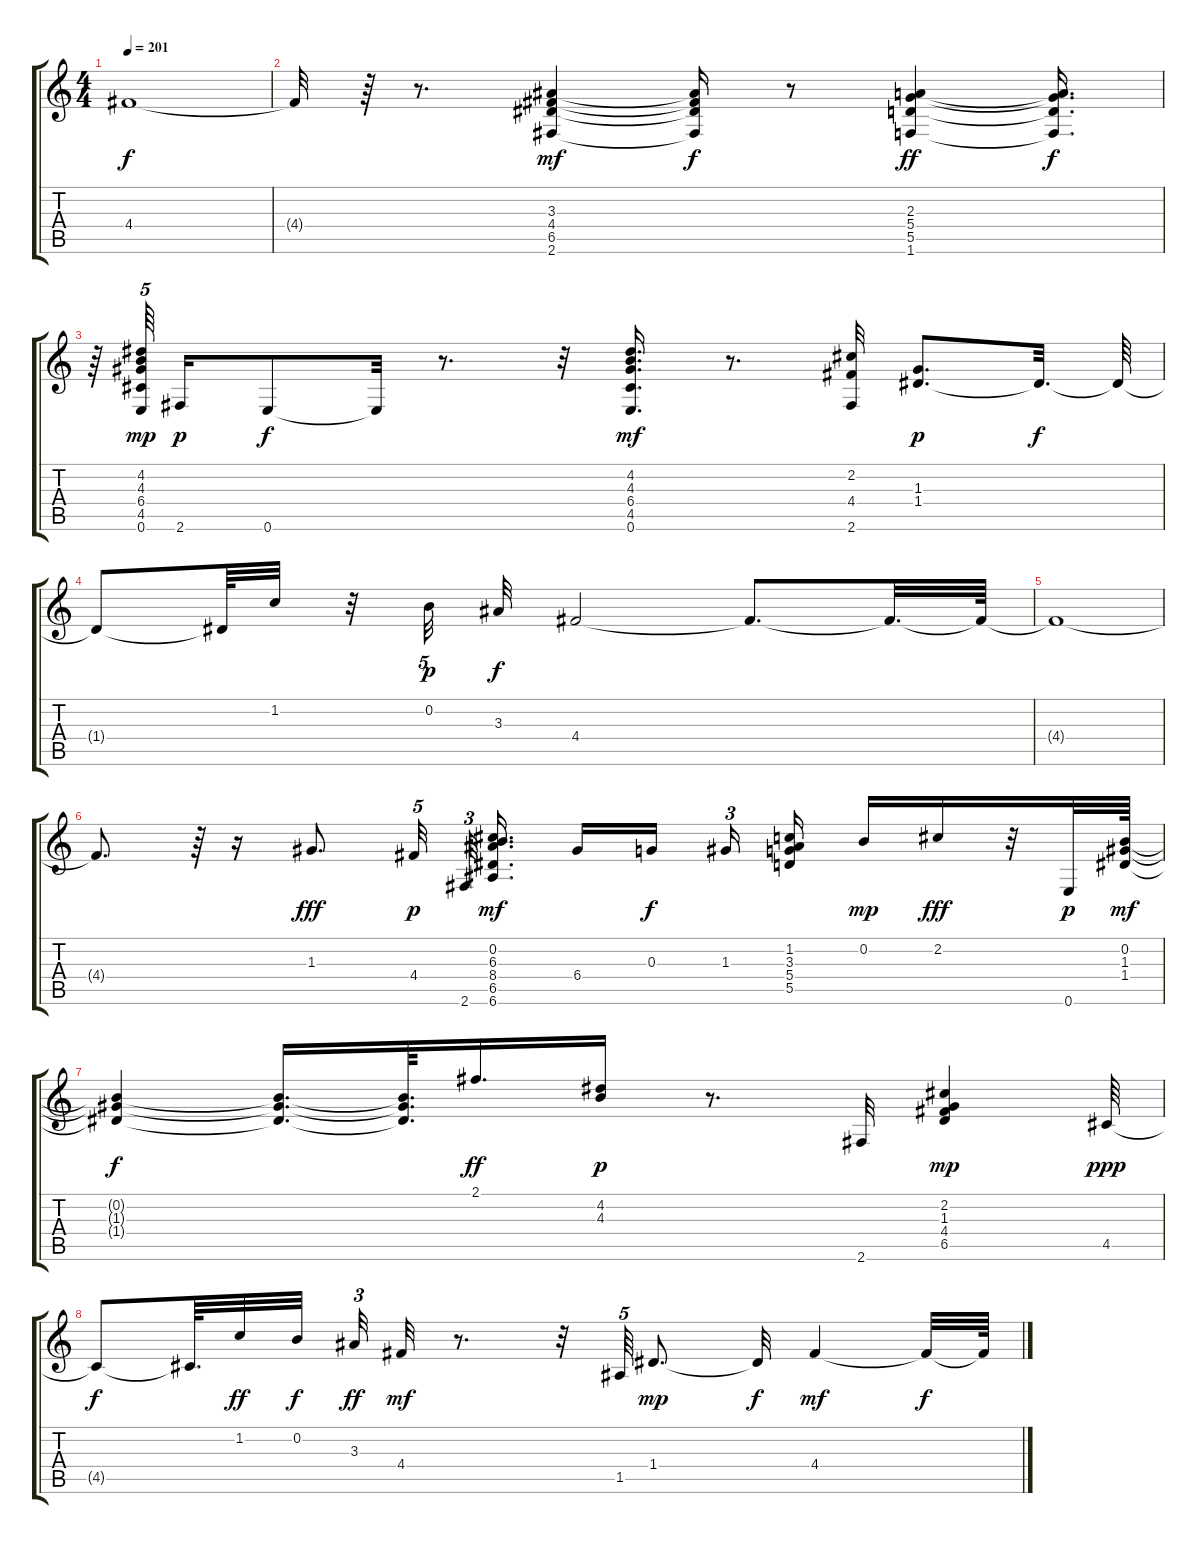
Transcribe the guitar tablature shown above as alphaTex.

\track "" {instrument electricguitarjazz}
\staff {score tabs}
\tuning (E4 B3 G3 D3 A2 E2) {hide}
\ts (4 4)
\tempo 201
\clef g2
\ks c
4.4{t}.1{dy f} |
4.4{t}.32 r.64 r.8{d} (3.3 4.4 6.5 2.6).4{dy mf} (3.3{t} 4.4{t} 6.5{t} 2.6{t}).16{dy f} r.8 (2.3 5.4 5.5 1.6).4{dy ff} (2.3{t} 5.4{t} 5.5{t} 1.6{t}).16{d dy f} |
r.64 (4.2 4.3 6.4 4.5 0.6).64{tu (5 4) dy mp beam splitsecondary} 2.6.16{dy p} 0.6.8{dy f} 0.6{t}.32 r.8{d} r.32 (4.2 4.3 6.4 4.5 0.6).16{d dy mf} r.8{d} (2.2 4.4 2.6).32 (1.3 1.4).8{d dy p} 1.4{t}.32{d dy f} 1.4{t}.64 |
1.4{t}.8 1.4{t}.64 1.2.32 r.32 0.2.32{tu (5 4) dy p} 3.3.32{dy f} 4.4.2 4.4{t}.8{d} 4.4{t}.32{d} 4.4{t}.64 |
4.4{t}.1 |
4.4{t}.8{d} r.64 r.16 1.3.8{d dy fff} 4.4.32{tu (5 4) dy p} 2.6.64{tu (3 2) beam splitsecondary} (0.2 6.3 8.4 6.5 6.6).16{d dy mf} 6.4.16 0.3.16{dy f beam splitsecondary} 1.3.16{tu (3 2)} (1.2 3.3 5.4 5.5).16 0.2.16{dy mp} 2.2.16{dy fff} r.32 0.6.32{dy p} (0.2 1.3 1.4).64{dy mf} |
(0.2{t} 1.3{t} 1.4{t}).4{dy f} (0.2{t} 1.3{t} 1.4{t}).16{d} (0.2{t} 1.3{t} 1.4{t}).64{d} 2.1.16{d dy ff} (4.2 4.3).16{dy p} r.8{d} 2.6.32 (2.2 1.3 4.4 6.5).4{dy mp} 4.5.64{dy ppp} |
4.5{t}.8{dy f} 4.5{t}.64{d} 1.2.32{dy ff} 0.2.32{dy f beam splitsecondary} 3.3.32{tu (3 2) dy ff} 4.4.32{dy mf} r.8{d} r.32 1.5.64{tu (5 4)} 1.4.8{d dy mp} 1.4{t}.32{dy f} 4.4.4{dy mf} 4.4{t}.32{dy f} 4.4{t}.64
